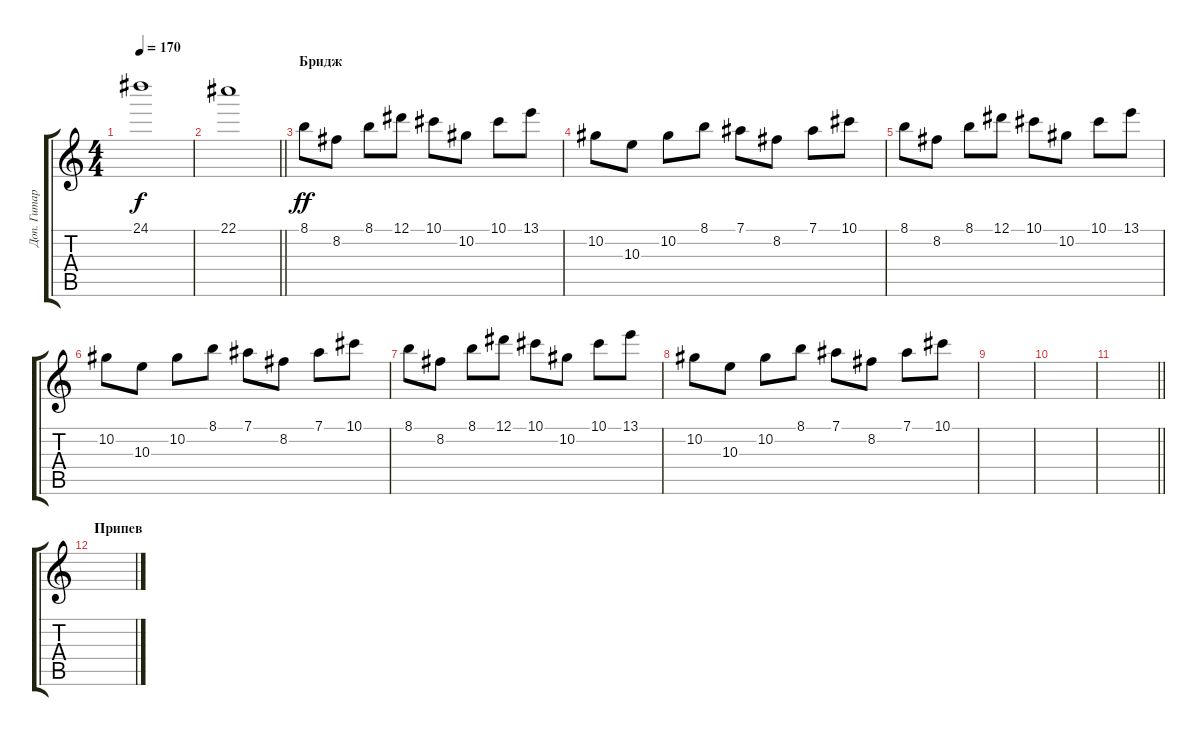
\track ("Доп. Гитара \\ Клавиши" "Доп. Гитар") {instrument distortionguitar}
\staff {score tabs}
\tuning (Eb4 Bb3 Gb3 Db3 Ab2 Eb2) {hide}
\ts (4 4)
\tempo 170
\clef g2
\ks c
24.1.1{dy f} |
\barLineRight lightlight
22.1.1 |
\section ("" "Бридж")
8.1.8{dy ff} 8.2.8 8.1.8 12.1.8 10.1.8 10.2.8 10.1.8 13.1.8 |
10.2.8 10.3.8 10.2.8 8.1.8 7.1.8 8.2.8 7.1.8 10.1.8 |
8.1.8 8.2.8 8.1.8 12.1.8 10.1.8 10.2.8 10.1.8 13.1.8 |
10.2.8 10.3.8 10.2.8 8.1.8 7.1.8 8.2.8 7.1.8 10.1.8 |
8.1.8 8.2.8 8.1.8 12.1.8 10.1.8 10.2.8 10.1.8 13.1.8 |
10.2.8 10.3.8 10.2.8 8.1.8 7.1.8 8.2.8 7.1.8 10.1.8 |
|
|
\barLineRight lightlight
|
\section ("" "Припев")
